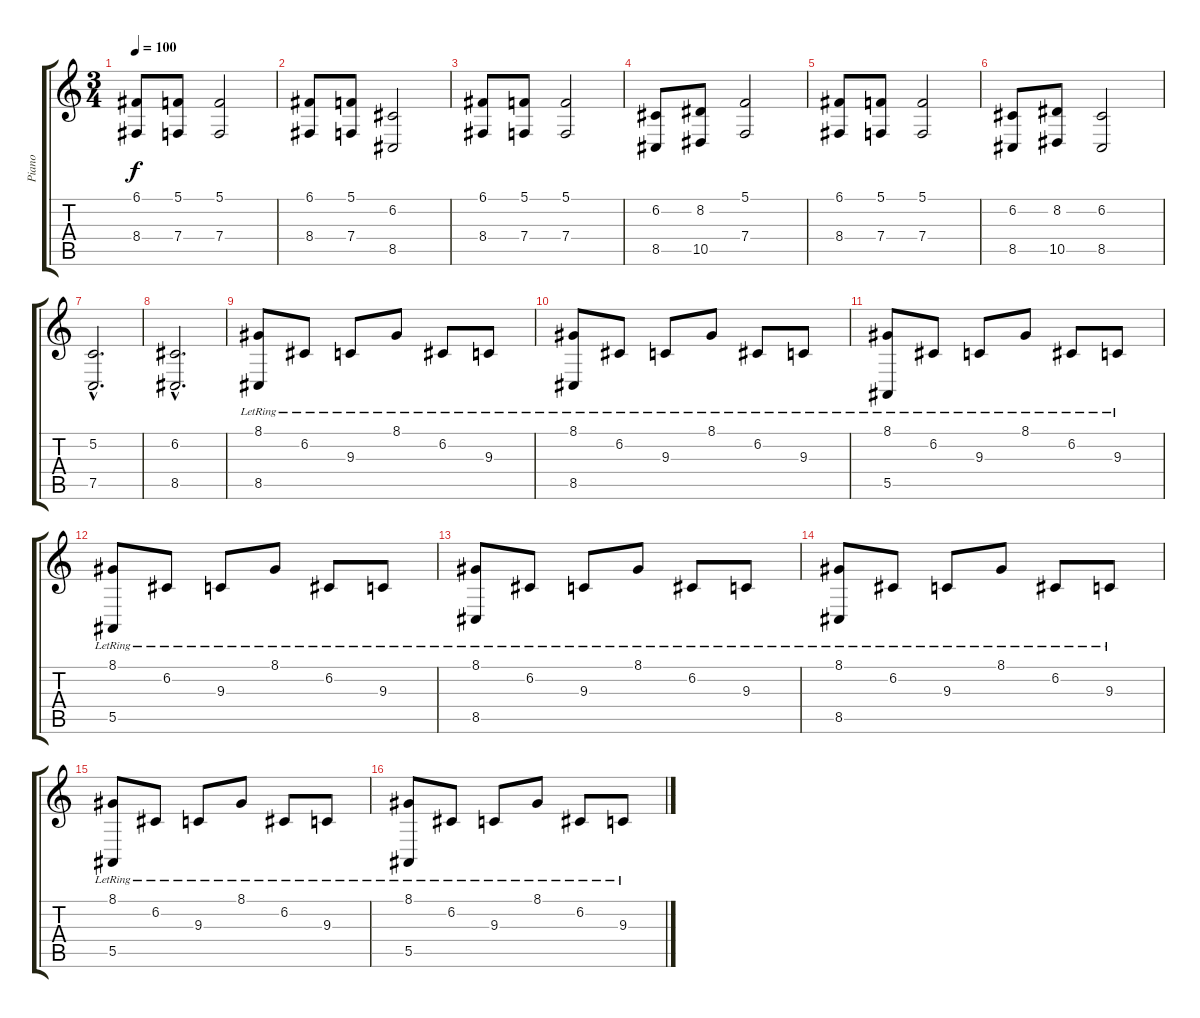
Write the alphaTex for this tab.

\track ("Piano" "Piano") {instrument acousticgrandpiano}
\staff {score tabs}
\tuning (C4 G3 Eb3 Bb2 F2 C2) {hide}
\ts (3 4)
\tempo 100
\clef g2
\ks c
(6.1 8.4).8{dy f} (5.1 7.4).8 (5.1 7.4).2 |
(6.1 8.4).8 (5.1 7.4).8 (6.2 8.5).2 |
(6.1 8.4).8 (5.1 7.4).8 (5.1 7.4).2 |
(6.2 8.5).8 (8.2 10.5).8 (5.1 7.4).2 |
(6.1 8.4).8 (5.1 7.4).8 (5.1 7.4).2 |
(6.2 8.5).8 (8.2 10.5).8 (6.2 8.5).2 |
(5.2{hac} 7.5{hac}).2{d} |
(6.2{hac} 8.5{hac}).2{d} |
(8.1{lr} 8.5{lr}).8 6.2{lr}.8 9.3{lr}.8 8.1{lr}.8 6.2{lr}.8 9.3{lr}.8 |
(8.1{lr} 8.5{lr}).8 6.2{lr}.8 9.3{lr}.8 8.1{lr}.8 6.2{lr}.8 9.3{lr}.8 |
(8.1{lr} 5.5{lr}).8 6.2{lr}.8 9.3{lr}.8 8.1{lr}.8 6.2{lr}.8 9.3{lr}.8 |
(8.1{lr} 5.5{lr}).8 6.2{lr}.8 9.3{lr}.8 8.1{lr}.8 6.2{lr}.8 9.3{lr}.8 |
(8.1{lr} 8.5{lr}).8 6.2{lr}.8 9.3{lr}.8 8.1{lr}.8 6.2{lr}.8 9.3{lr}.8 |
(8.1{lr} 8.5{lr}).8 6.2{lr}.8 9.3{lr}.8 8.1{lr}.8 6.2{lr}.8 9.3{lr}.8 |
(8.1{lr} 5.5{lr}).8 6.2{lr}.8 9.3{lr}.8 8.1{lr}.8 6.2{lr}.8 9.3{lr}.8 |
(8.1{lr} 5.5{lr}).8 6.2{lr}.8 9.3{lr}.8 8.1{lr}.8 6.2{lr}.8 9.3{lr}.8
